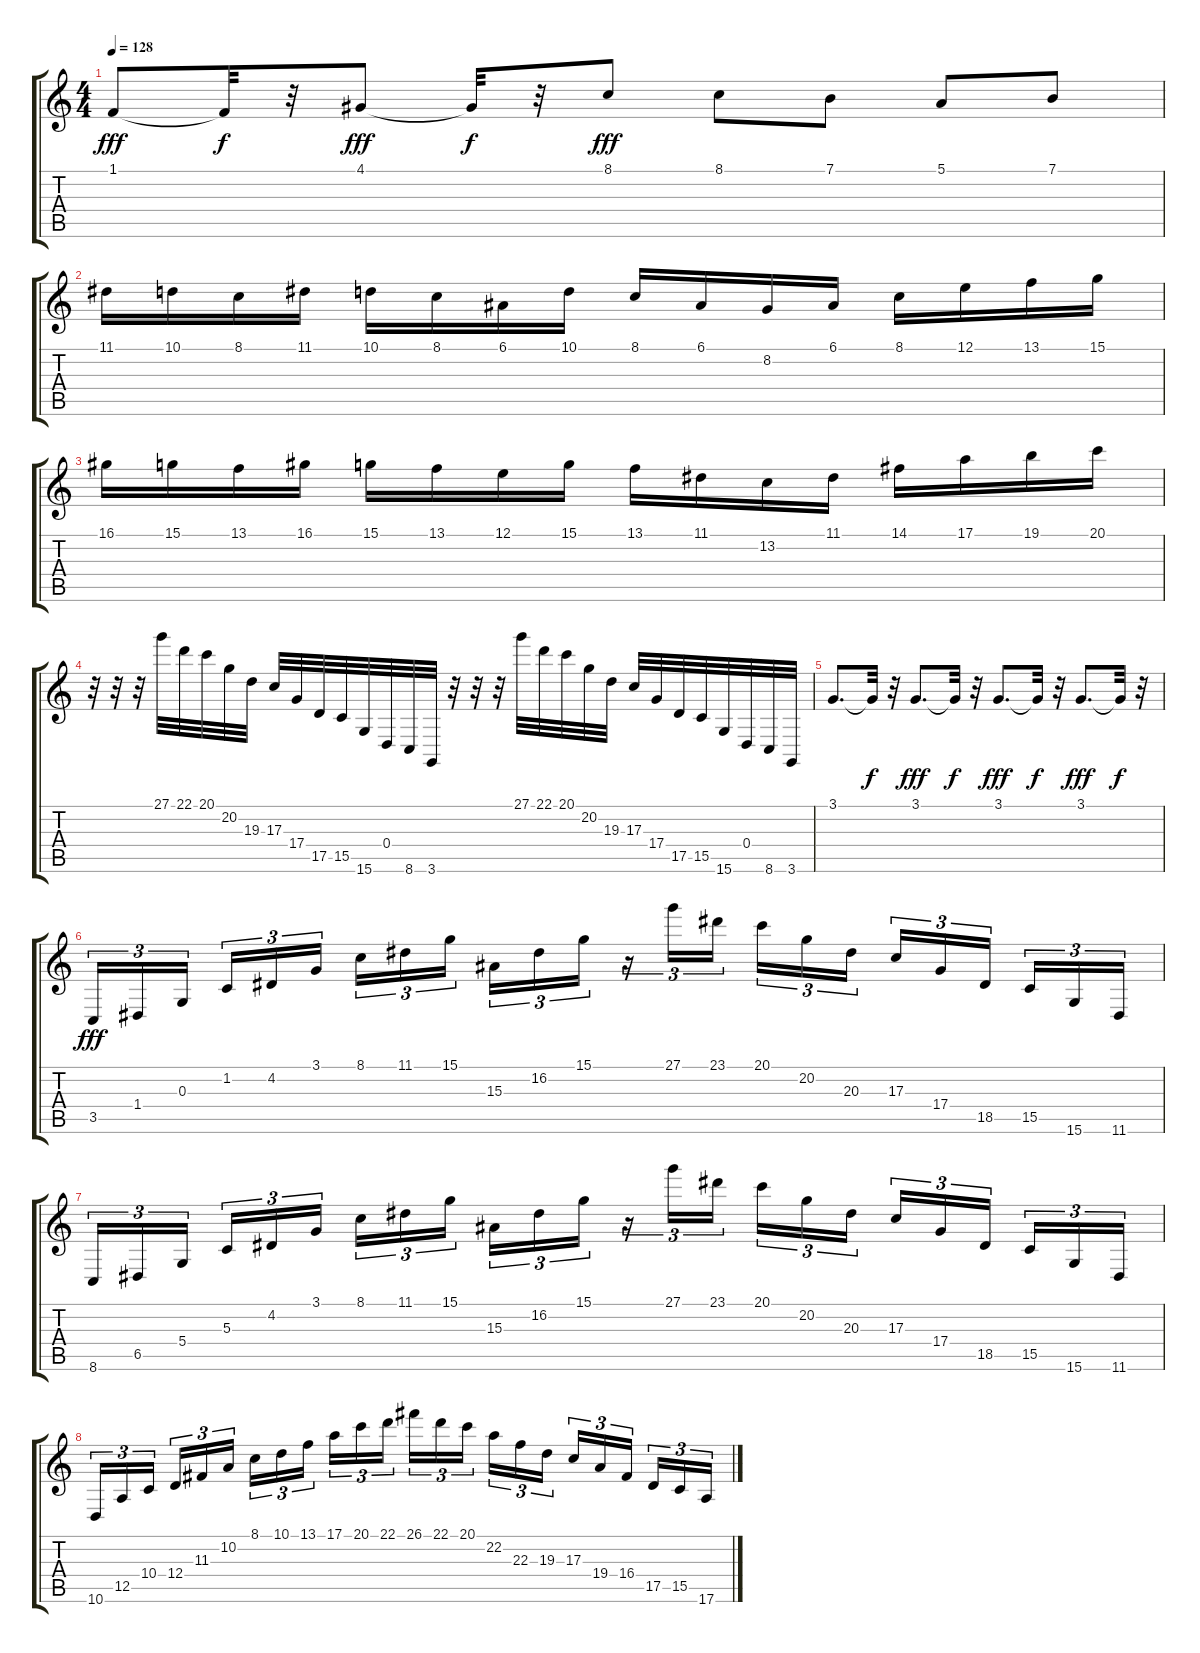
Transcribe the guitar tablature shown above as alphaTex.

\track "" {instrument lead1square}
\staff {score tabs}
\tuning (E4 B3 G3 D3 A2 E2) {hide}
\ts (4 4)
\tempo 128
\clef g2
\ks c
1.1.8{dy fff} 1.1{t}.32{dy f} r.32 4.1.8{dy fff} 4.1{t}.32{dy f} r.32 8.1.8{dy fff} 8.1.8 7.1.8 5.1.8 7.1.8 |
11.1.16 10.1.16 8.1.16 11.1.16 10.1.16 8.1.16 6.1.16 10.1.16 8.1.16 6.1.16 8.2.16 6.1.16 8.1.16 12.1.16 13.1.16 15.1.16 |
16.1.16 15.1.16 13.1.16 16.1.16 15.1.16 13.1.16 12.1.16 15.1.16 13.1.16 11.1.16 13.2.16 11.1.16 14.1.16 17.1.16 19.1.16 20.1.16 |
r.32{volume 11 balance 8} r.32 r.32 27.1.32 22.1.32 20.1.32 20.2.32 19.3.32 17.3.32 17.4.32 17.5.32 15.5.32 15.6.32 0.4.32 8.6.32 3.6.32 r.32{volume 8} r.32 r.32 27.1.32 22.1.32 20.1.32 20.2.32 19.3.32 17.3.32 17.4.32 17.5.32 15.5.32 15.6.32 0.4.32 8.6.32 3.6.32 |
3.1.8{d volume 6 balance 16} 3.1{t}.32{dy f} r.32 3.1.8{d dy fff} 3.1{t}.32{dy f} r.32 3.1.8{d dy fff} 3.1{t}.32{dy f} r.32 3.1.8{d dy fff} 3.1{t}.32{dy f} r.32 |
3.5.16{tu (3 2) dy fff} 1.4.16{tu (3 2)} 0.3.16{tu (3 2)} 1.2.16{tu (3 2)} 4.2.16{tu (3 2)} 3.1.16{tu (3 2)} 8.1.16{tu (3 2)} 11.1.16{tu (3 2)} 15.1.16{tu (3 2)} 15.3.16{tu (3 2)} 16.2.16{tu (3 2)} 15.1.16{tu (3 2)} r.16{tu (3 2)} 27.1.16{tu (3 2)} 23.1.16{tu (3 2)} 20.1.16{tu (3 2)} 20.2.16{tu (3 2)} 20.3.16{tu (3 2)} 17.3.16{tu (3 2)} 17.4.16{tu (3 2)} 18.5.16{tu (3 2)} 15.5.16{tu (3 2)} 15.6.16{tu (3 2)} 11.6.16{tu (3 2)} |
8.6.16{tu (3 2)} 6.5.16{tu (3 2)} 5.4.16{tu (3 2)} 5.3.16{tu (3 2)} 4.2.16{tu (3 2)} 3.1.16{tu (3 2)} 8.1.16{tu (3 2)} 11.1.16{tu (3 2)} 15.1.16{tu (3 2)} 15.3.16{tu (3 2)} 16.2.16{tu (3 2)} 15.1.16{tu (3 2)} r.16{tu (3 2)} 27.1.16{tu (3 2)} 23.1.16{tu (3 2)} 20.1.16{tu (3 2)} 20.2.16{tu (3 2)} 20.3.16{tu (3 2)} 17.3.16{tu (3 2)} 17.4.16{tu (3 2)} 18.5.16{tu (3 2)} 15.5.16{tu (3 2)} 15.6.16{tu (3 2)} 11.6.16{tu (3 2)} |
10.6.16{tu (3 2)} 12.5.16{tu (3 2)} 10.4.16{tu (3 2)} 12.4.16{tu (3 2)} 11.3.16{tu (3 2)} 10.2.16{tu (3 2)} 8.1.16{tu (3 2)} 10.1.16{tu (3 2)} 13.1.16{tu (3 2)} 17.1.16{tu (3 2)} 20.1.16{tu (3 2)} 22.1.16{tu (3 2)} 26.1.16{tu (3 2)} 22.1.16{tu (3 2)} 20.1.16{tu (3 2)} 22.2.16{tu (3 2)} 22.3.16{tu (3 2)} 19.3.16{tu (3 2)} 17.3.16{tu (3 2)} 19.4.16{tu (3 2)} 16.4.16{tu (3 2)} 17.5.16{tu (3 2)} 15.5.16{tu (3 2)} 17.6.16{tu (3 2)}
